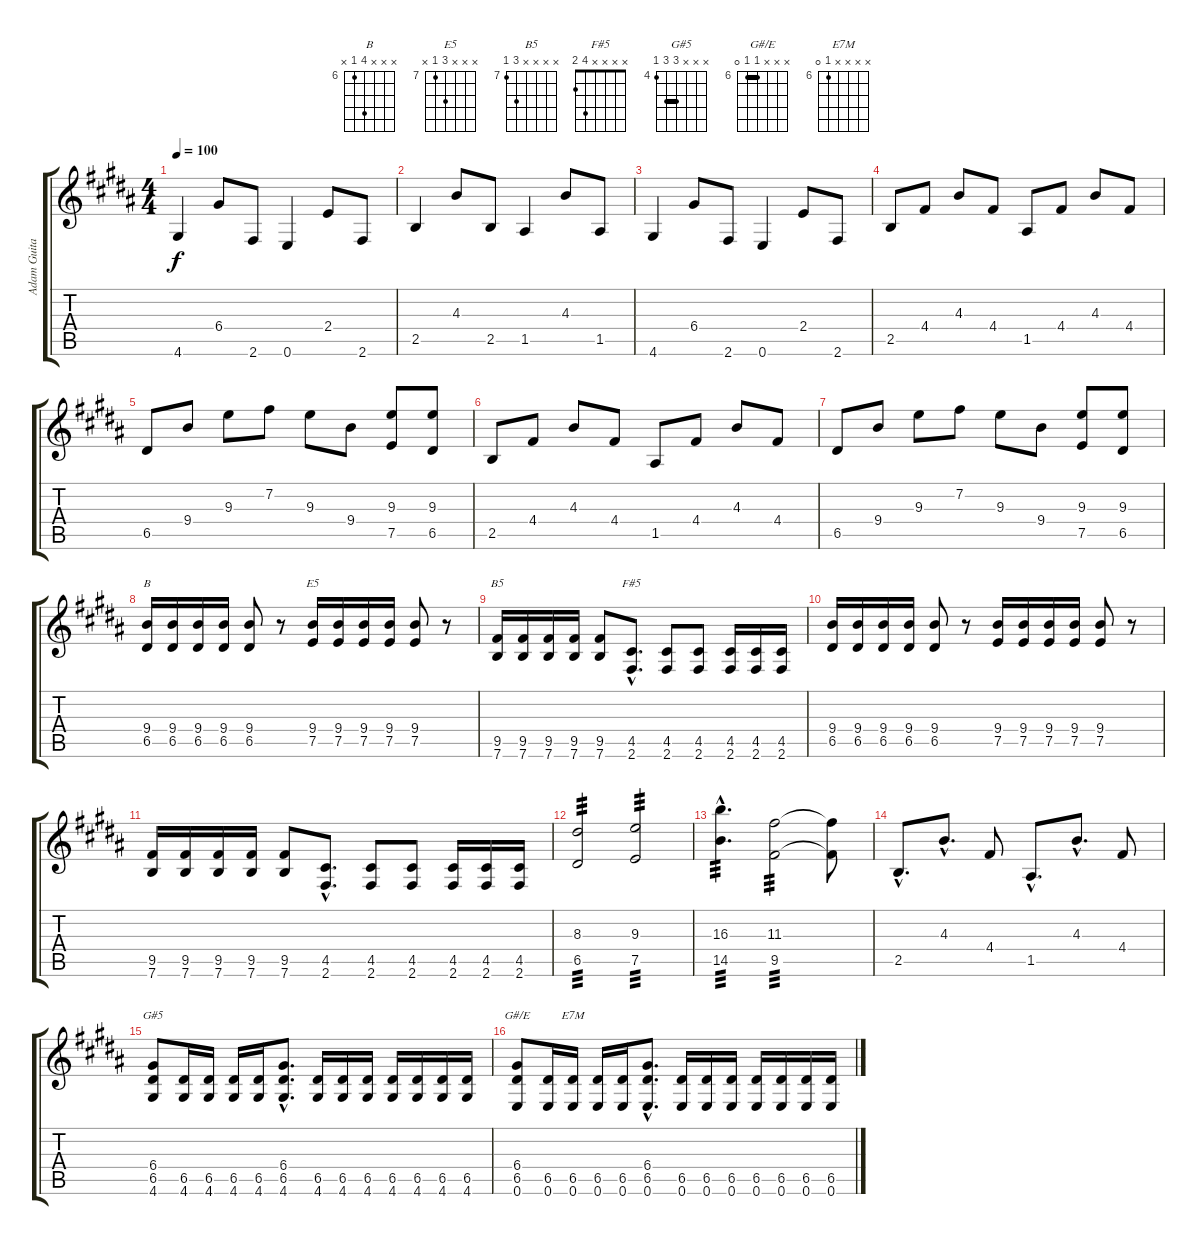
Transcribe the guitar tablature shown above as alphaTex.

\track ("Adam Guitar" "Adam Guita") {instrument distortionguitar}
\staff {score tabs}
\tuning (E4 B3 G3 D3 A2 E2) {hide}
\chord ("B" x x x 9 6 x) {firstfret 6}
\chord ("E5" x x x 9 7 x) {firstfret 7}
\chord ("B5" x x x x 9 7) {firstfret 7}
\chord ("F#5" x x x x 4 2)
\chord ("G#5" x x x 6 6 4) {firstfret 4 barre 6}
\chord ("G#/E" x x x 6 6 0) {firstfret 6 barre 6}
\chord ("E7M" x x x x 6 0) {firstfret 6}
\ts (4 4)
\tempo 100
\clef g2
\ks b
4.6.4{dy f} 6.4.8 2.6.8 0.6.4 2.4.8 2.6.8 |
2.5.4 4.3.8 2.5.8 1.5.4 4.3.8 1.5.8 |
4.6.4 6.4.8 2.6.8 0.6.4 2.4.8 2.6.8 |
2.5.8{instrument distortionguitar} 4.4.8 4.3.8 4.4.8 1.5.8 4.4.8 4.3.8 4.4.8 |
6.5.8 9.4.8 9.3.8 7.2.8 9.3.8 9.4.8 (9.3 7.5).8 (9.3 6.5).8 |
2.5.8 4.4.8 4.3.8 4.4.8 1.5.8 4.4.8 4.3.8 4.4.8 |
6.5.8 9.4.8 9.3.8 7.2.8 9.3.8 9.4.8 (9.3 7.5).8 (9.3 6.5).8 |
(9.4 6.5).16{ch "B"} (9.4 6.5).16 (9.4 6.5).16 (9.4 6.5).16 (9.4 6.5).8 r.8 (9.4 7.5).16{ch "E5"} (9.4 7.5).16 (9.4 7.5).16 (9.4 7.5).16 (9.4 7.5).8 r.8 |
(9.5 7.6).16{ch "B5"} (9.5 7.6).16 (9.5 7.6).16 (9.5 7.6).16 (9.5 7.6).8 (4.5{hac} 2.6{hac}).8{d ch "F#5"} (4.5 2.6).8 (4.5 2.6).8 (4.5 2.6).16 (4.5 2.6).16 (4.5 2.6).16 |
(9.4 6.5).16 (9.4 6.5).16 (9.4 6.5).16 (9.4 6.5).16 (9.4 6.5).8 r.8 (9.4 7.5).16 (9.4 7.5).16 (9.4 7.5).16 (9.4 7.5).16 (9.4 7.5).8 r.8 |
(9.5 7.6).16 (9.5 7.6).16 (9.5 7.6).16 (9.5 7.6).16 (9.5 7.6).8 (4.5{hac} 2.6{hac}).8{d} (4.5 2.6).8 (4.5 2.6).8 (4.5 2.6).16 (4.5 2.6).16 (4.5 2.6).16 |
(8.3 6.5).2{tp 3} (9.3 7.5).2{tp 3} |
(16.3{hac} 14.5{hac}).4{d tp 3} (11.3 9.5).2{tp 3} (11.3{t} 9.5{t}).8 |
2.5{hac}.8{d} 4.3{hac}.8{d} 4.4.8 1.5{hac}.8{d} 4.3{hac}.8{d} 4.4.8 |
(6.4 6.5 4.6).8{ch "G#5"} (6.5 4.6).16 (6.5 4.6).16 (6.5 4.6).16 (6.5 4.6).16 (6.4{hac} 6.5{hac} 4.6{hac}).8{d} (6.5 4.6).16 (6.5 4.6).16 (6.5 4.6).16 (6.5 4.6).16 (6.5 4.6).16 (6.5 4.6).16 (6.5 4.6).16 |
(6.4 6.5 0.6).8{ch "G#/E"} (6.5 0.6).16 (6.5 0.6).16{ch "E7M"} (6.5 0.6).16 (6.5 0.6).16 (6.4{hac} 6.5{hac} 0.6{hac}).8{d} (6.5 0.6).16 (6.5 0.6).16 (6.5 0.6).16 (6.5 0.6).16 (6.5 0.6).16 (6.5 0.6).16 (6.5 0.6).16
